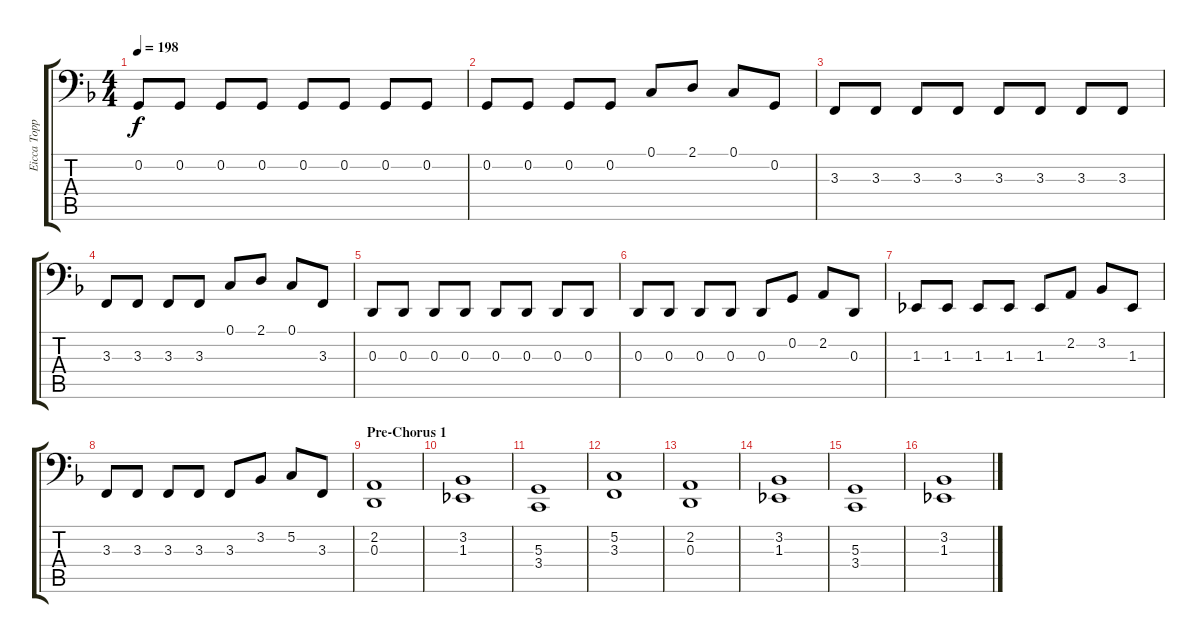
\track ("Eicca Toppinen - Rhythm Cello" "Eicca Topp") {instrument cello}
\staff {score tabs}
\tuning (C3 G2 D2 A1 E1 B0) {hide}
\ts (4 4)
\tempo 198
\clef f4
\ks f
0.2.8{dy f} 0.2.8 0.2.8 0.2.8 0.2.8 0.2.8 0.2.8 0.2.8 |
0.2.8 0.2.8 0.2.8 0.2.8 0.1.8 2.1.8 0.1.8 0.2.8 |
3.3.8 3.3.8 3.3.8 3.3.8 3.3.8 3.3.8 3.3.8 3.3.8 |
3.3.8 3.3.8 3.3.8 3.3.8 0.1.8 2.1.8 0.1.8 3.3.8 |
0.3.8 0.3.8 0.3.8 0.3.8 0.3.8 0.3.8 0.3.8 0.3.8 |
0.3.8 0.3.8 0.3.8 0.3.8 0.3.8 0.2.8 2.2.8 0.3.8 |
1.3.8 1.3.8 1.3.8 1.3.8 1.3.8 2.2.8 3.2.8 1.3.8 |
3.3.8 3.3.8 3.3.8 3.3.8 3.3.8 3.2.8 5.2.8 3.3.8 |
\section ("" "Pre-Chorus 1")
(2.2 0.3).1 |
(3.2 1.3).1 |
(5.3 3.4).1 |
(5.2 3.3).1 |
(2.2 0.3).1 |
(3.2 1.3).1 |
(5.3 3.4).1 |
(3.2 1.3).1
